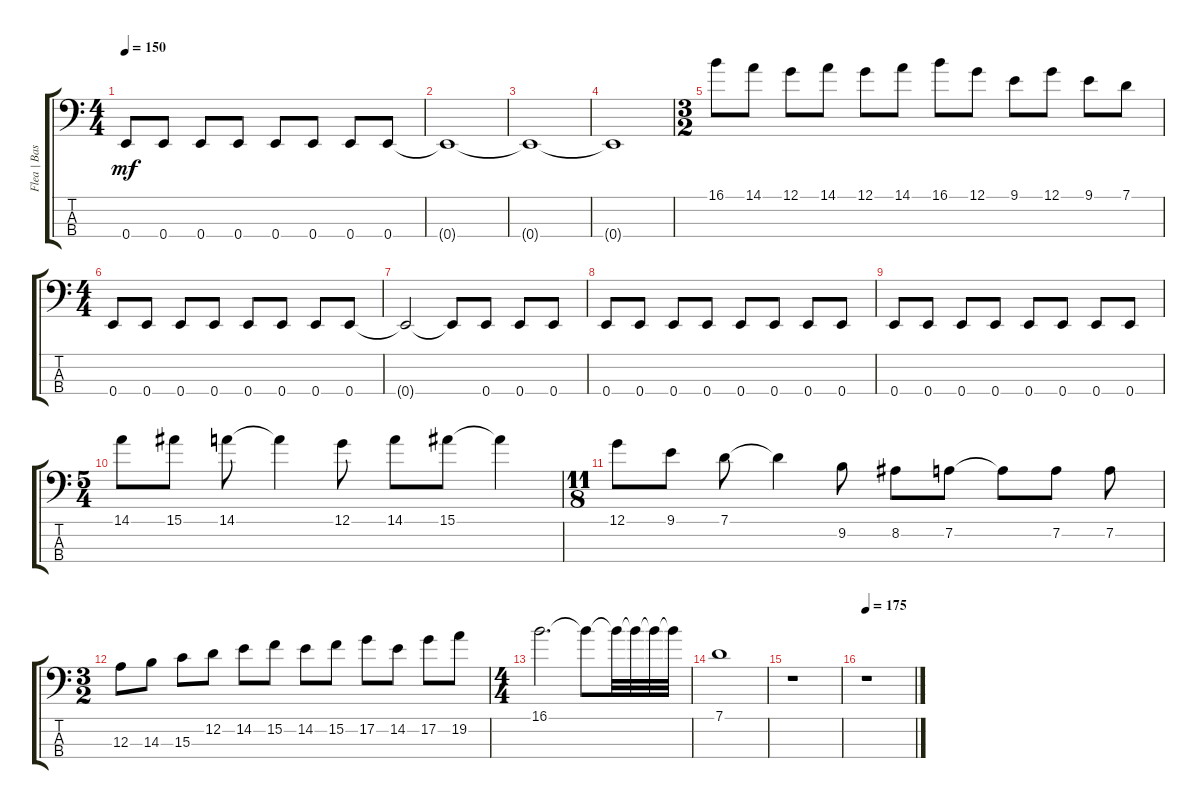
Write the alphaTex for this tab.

\track ("Flea | Bass" "Flea | Bas") {instrument electricbassfinger}
\staff {score tabs}
\tuning (G2 D2 A1 E1) {hide}
\ts (4 4)
\tempo 150
\clef f4
\ks c
0.4.8{dy mf} 0.4.8 0.4.8 0.4.8 0.4.8 0.4.8 0.4.8 0.4.8 |
0.4{t}.1 |
0.4{t}.1 |
0.4{t}.1 |
\ts (3 2)
16.1.8 14.1.8 12.1.8 14.1.8 12.1.8 14.1.8 16.1.8 12.1.8 9.1.8 12.1.8 9.1.8 7.1.8 |
\ts (4 4)
0.4.8 0.4.8 0.4.8 0.4.8 0.4.8 0.4.8 0.4.8 0.4.8 |
0.4{t}.2 0.4{t}.8 0.4.8 0.4.8 0.4.8 |
0.4.8 0.4.8 0.4.8 0.4.8 0.4.8 0.4.8 0.4.8 0.4.8 |
0.4.8 0.4.8 0.4.8 0.4.8 0.4.8 0.4.8 0.4.8 0.4.8 |
\ts (5 4)
14.1.8 15.1.8 14.1.8 14.1{t}.4 12.1.8 14.1.8 15.1.8 15.1{t}.4 |
\ts (11 8)
12.1.8 9.1.8 7.1.8 7.1{t}.4 9.2.8 8.2.8 7.2.8 7.2{t}.8 7.2.8 7.2.8 |
\ts (3 2)
12.3.8 14.3.8 15.3.8 12.2.8 14.2.8 15.2.8 14.2.8 15.2.8 17.2.8 14.2.8 17.2.8 19.2.8 |
\ts (4 4)
16.1.2{d} 16.1{t}.8 16.1{t}.32 16.1{t}.32 16.1{t}.32 16.1{t}.32 |
7.1.1 |
r.1 |
\tempo 175
r.1
